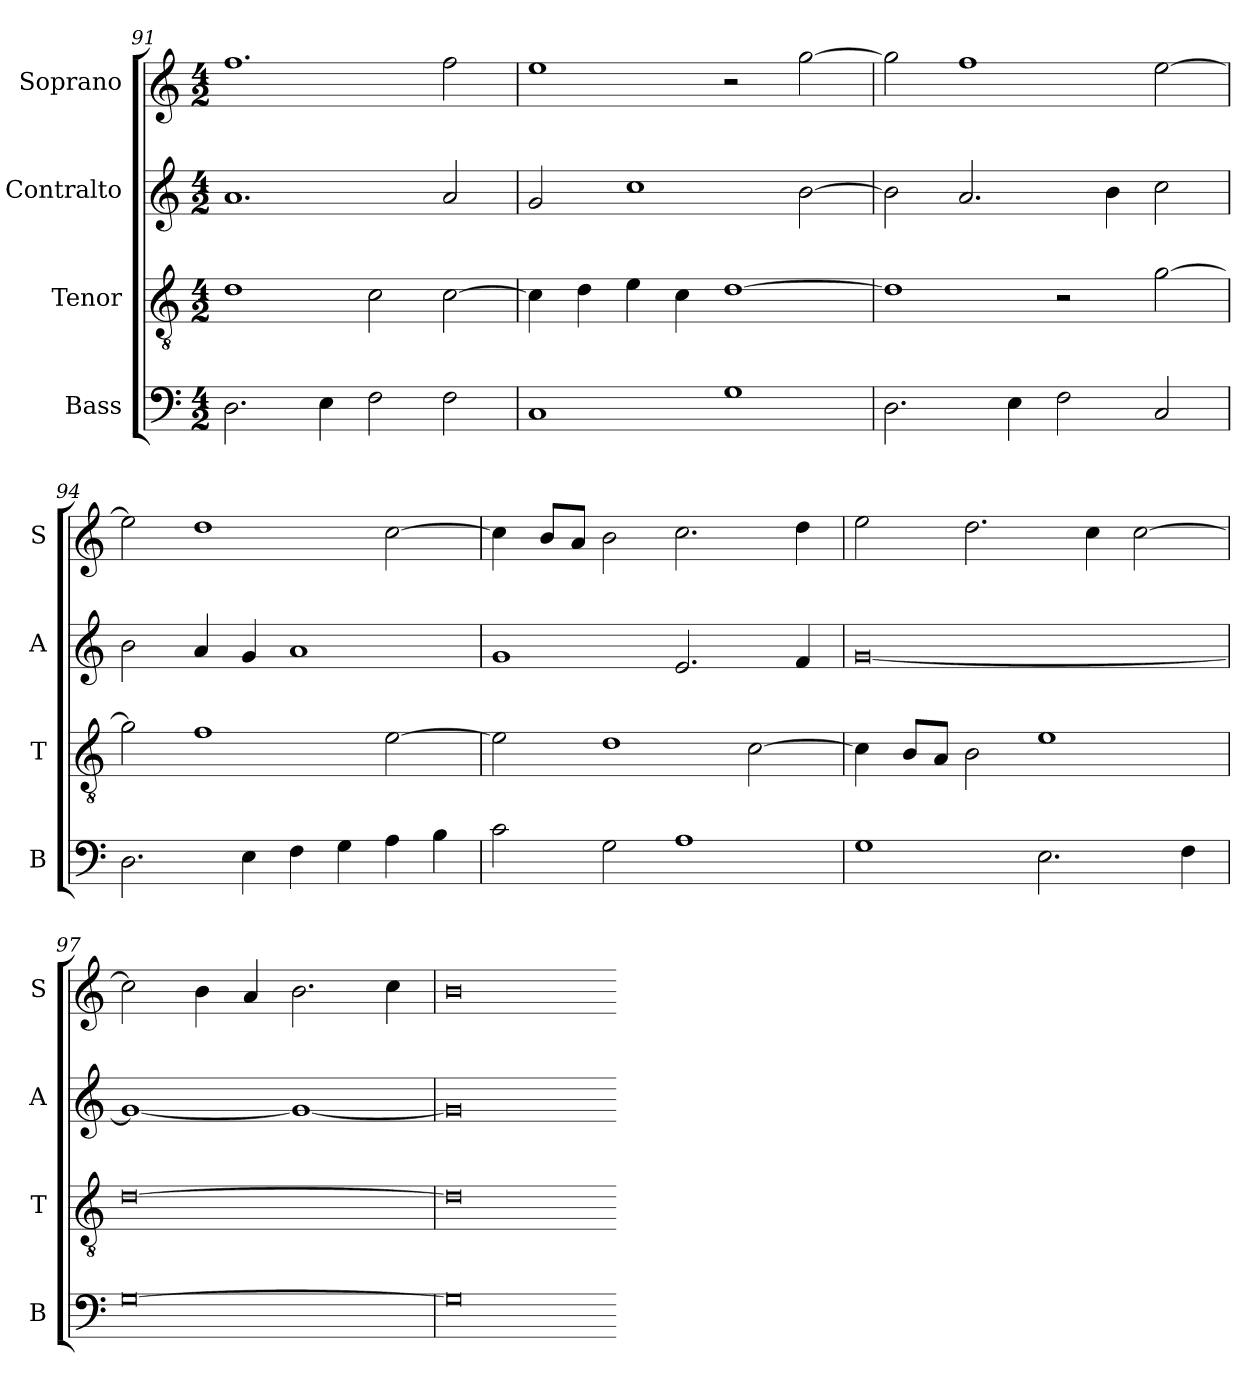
**kern	**kern	**kern	**kern
*part4	*part3	*part2	*part1
*staff4	*staff3	*staff2	*staff1
*I"Bass	*I"Tenor	*I"Contralto	*I"Soprano
*I'B	*I'T	*I'A	*I'S
*clefF4	*clefGv2	*clefG2	*clefG2
*k[]	*k[]	*k[]	*k[]
*C:ion	*C:ion	*C:ion	*C:ion
*M4/2	*M4/2	*M4/2	*M4/2
=91	=91	=91	=91
2.D	1d	1.a	1.ff
4E	.	.	.
2F	2c	.	.
2F	[2c	2a	2ff
=92	=92	=92	=92
1C	4c]	2g	1ee
.	4d	.	.
.	4e	1cc	.
.	4c	.	.
1G	[1d	.	2r
.	.	[2b	[2gg
=93	=93	=93	=93
2.D	1d]	2b]	2gg]
.	.	2.a	1ff
4E	.	.	.
2F	2r	.	.
.	.	4b	.
2C	[2g	2cc	[2ee
=94	=94	=94	=94
2.D	2g]	2b	2ee]
.	1f	4a	1dd
4E	.	4g	.
4F	.	1a	.
4G	.	.	.
4A	[2e	.	[2cc
4B	.	.	.
=95	=95	=95	=95
2c	2e]	1g	4cc]
.	.	.	8b/L
.	.	.	8a/J
2G	1d	.	2b
1A	.	2.e	2.cc
.	[2c	.	.
.	.	4f	4dd
=96	=96	=96	=96
1G	4c]	[0g	2ee
.	8B/L	.	.
.	8A/J	.	.
.	2B	.	2.dd
2.E	1e	.	.
.	.	.	4cc
.	.	.	[2cc
4F	.	.	.
=97	=97	=97	=97
[0G	[0d	1g_	2cc]
.	.	.	4b
.	.	.	4a
.	.	1g_	2.b
.	.	.	4cc
=98	=98	=98	=98
0G]	0d]	0g]	0b
=-	=-	=-	=-
*-	*-	*-	*-
